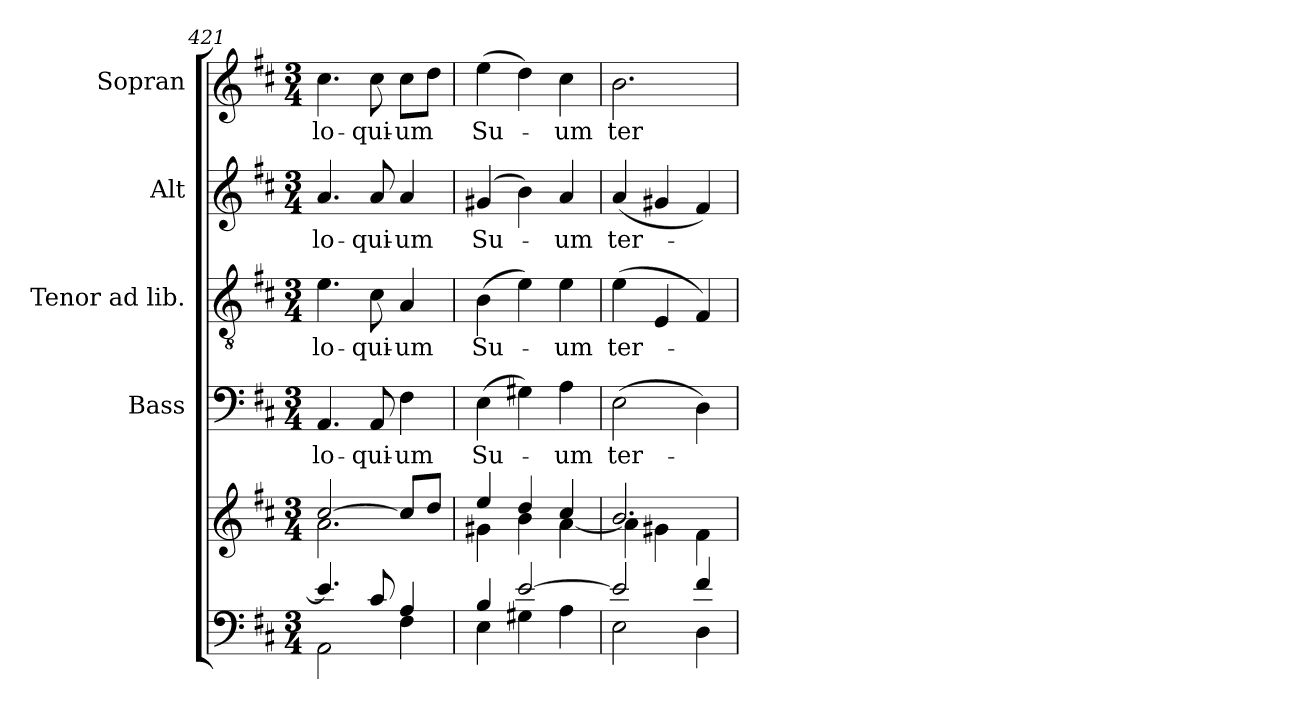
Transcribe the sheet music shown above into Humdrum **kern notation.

**kern	**kern	**kern	**text	**kern	**text	**kern	**text	**kern	**text
*part5	*part5	*part4	*part4	*part3	*part3	*part2	*part2	*part1	*part1
*staff6	*staff5	*staff4	*staff4	*staff3	*staff3	*staff2	*staff2	*staff1	*staff1
*	*	*I"Bass	*	*I"Tenor ad lib.	*	*I"Alt	*	*I"Sopran	*
*	*	*I'B.	*	*I'T.	*	*I'A.	*	*I'S.	*
*clefF4	*clefG2	*clefF4	*	*clefGv2	*	*clefG2	*	*clefG2	*
*k[f#c#]	*k[f#c#]	*k[f#c#]	*	*k[f#c#]	*	*k[f#c#]	*	*k[f#c#]	*
*D:	*D:	*D:	*	*D:	*	*D:	*	*D:	*
*M3/4	*M3/4	*M3/4	*	*M3/4	*	*M3/4	*	*M3/4	*
=421	=421	=421	=421	=421	=421	=421	=421	=421	=421
*^	*^	*	*	*	*	*	*	*	*
!	!	!	!	!	!LO:LY:b	!	!LO:LY:b	!	!LO:LY:b	!	!LO:LY:b
4.e/]	2AA\	[>2cc#/	2.a\	4.AA/	-lo-	4.e\	-lo-	4.a/	-lo-	4.cc#\	-lo-
!	!	!	!	!	!LO:LY:b	!	!LO:LY:b	!	!LO:LY:b	!	!LO:LY:b
8c#/	.	.	.	8AA/	-qui-	8c#\	-qui-	8a/	-qui-	8cc#\	-qui-
!	!	!	!	!	!LO:LY:b	!	!LO:LY:b	!	!LO:LY:b	!	!LO:LY:b
4A/	4F#\	8cc#/L]	.	4F#\	-um	4A/	-um	4a/	-um	8cc#\L	-um
.	.	8dd/J	.	.	.	.	.	.	.	8dd\J	.
=422	=422	=422	=422	=422	=422	=422	=422	=422	=422	=422	=422
!	!	!	!	!	!LO:LY:b	!	!LO:LY:b	!	!LO:LY:b	!	!LO:LY:b
4B/	4E\	4ee/	4g#X\	(>4E\	Su-	(>4B\	Su-	(4g#X/	Su-	(>4ee\	Su-
[>2e/	4G#X\	4dd/	4b\	4G#X\)	.	4e\)	.	4b\)	.	4dd\)	.
!	!	!	!	!	!LO:LY:b	!	!LO:LY:b	!	!LO:LY:b	!	!LO:LY:b
.	4A\	4cc#/	[<4a\	4A\	-um	4e\	-um	4a/	-um	4cc#\	-um
=423	=423	=423	=423	=423	=423	=423	=423	=423	=423	=423	=423
!	!	!	!	!	!LO:LY:b	!	!LO:LY:b	!	!LO:LY:b	!	!LO:LY:b
2e/]	2E\	2.b/	4a\]	(>2E\	ter-	(>4e\	ter-	(<4a/	ter-	2.b\	ter-
.	.	.	4g#X\	.	.	4E/	.	4g#X/	.	.	.
4f#/	4D\	.	4f#\	4D\)	.	4F#/)	.	4f#/)	.	.	.
*v	*v	*	*	*	*	*	*	*	*	*	*
*	*v	*v	*	*	*	*	*	*	*	*
=	=	=	=	=	=	=	=	=	=
*-	*-	*-	*-	*-	*-	*-	*-	*-	*-
